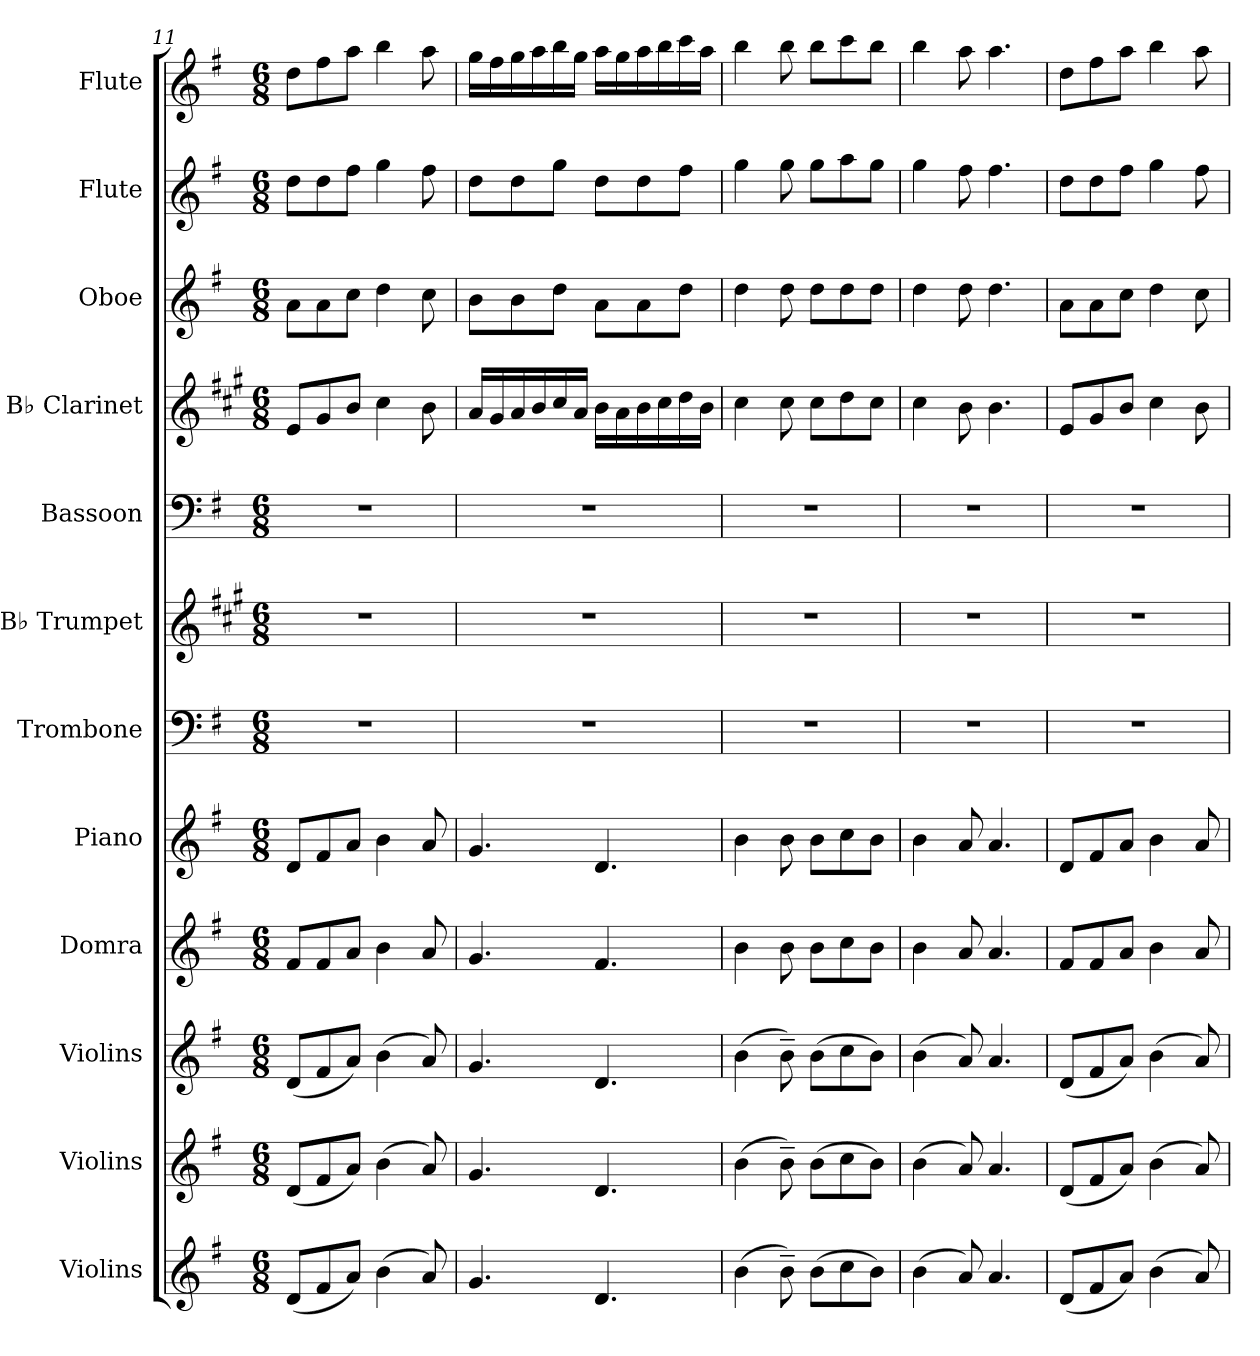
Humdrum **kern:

**kern	**kern	**kern	**kern	**kern	**kern	**kern	**kern	**kern	**kern	**kern	**kern
*part12	*part11	*part10	*part9	*part8	*part7	*part6	*part5	*part4	*part3	*part2	*part1
*staff12	*staff11	*staff10	*staff9	*staff8	*staff7	*staff6	*staff5	*staff4	*staff3	*staff2	*staff1
*I"Violins	*I"Violins	*I"Violins	*I"Domra	*I"Piano	*I"Trombone	*I"B♭ Trumpet	*I"Bassoon	*I"B♭ Clarinet	*I"Oboe	*I"Flute	*I"Flute
*I'Vlns.	*I'Vlns.	*I'Vlns.	*I'Dom.	*I'Pno.	*I'Tbn.	*I'B♭ Tpt.	*I'Bsn.	*I'B♭ Cl.	*I'Ob.	*I'Fl.	*I'Fl.
*clefG2	*clefG2	*clefG2	*clefG2	*clefG2	*clefF4	*clefG2	*clefF4	*clefG2	*clefG2	*clefG2	*clefG2
*	*	*	*	*	*	*ITrd1c2	*	*ITrd1c2	*	*	*
*k[f#]	*k[f#]	*k[f#]	*k[f#]	*k[f#]	*k[f#]	*k[f#]	*k[f#]	*k[f#]	*k[f#]	*k[f#]	*k[f#]
*M6/8	*M6/8	*M6/8	*M6/8	*M6/8	*M6/8	*M6/8	*M6/8	*M6/8	*M6/8	*M6/8	*M6/8
=11	=11	=11	=11	=11	=11	=11	=11	=11	=11	=11	=11
(<8d/L	(<8d/L	(<8d/L	8f#/L	8d/L	2.r	2.r	2.r	8d/L	8a\L	8dd\L	8dd\L
8f#/	8f#/	8f#/	8f#/	8f#/	.	.	.	8f#/	8a\	8dd\	8ff#\
8a/J)	8a/J)	8a/J)	8a/J	8a/J	.	.	.	8a/J	8cc\J	8ff#\J	8aa\J
(>4b\	(>4b\	(>4b\	4b\	4b\	.	.	.	4b\	4dd\	4gg\	4bb\
8a/)	8a/)	8a/)	8a/	8a/	.	.	.	8a\	8cc\	8ff#\	8aa\
!!LO:PB:g=z
=12	=12	=12	=12	=12	=12	=12	=12	=12	=12	=12	=12
4.g/	4.g/	4.g/	4.g/	4.g/	2.r	2.r	2.r	16g/LL	8b\L	8dd\L	16gg\LL
.	.	.	.	.	.	.	.	16f#/	.	.	16ff#\
.	.	.	.	.	.	.	.	16g/	8b\	8dd\	16gg\
.	.	.	.	.	.	.	.	16a/	.	.	16aa\
.	.	.	.	.	.	.	.	16b/	8dd\J	8gg\J	16bb\
.	.	.	.	.	.	.	.	16g/JJ	.	.	16gg\JJ
4.d/	4.d/	4.d/	4.f#/	4.d/	.	.	.	16a\LL	8a\L	8dd\L	16aa\LL
.	.	.	.	.	.	.	.	16g\	.	.	16gg\
.	.	.	.	.	.	.	.	16a\	8a\	8dd\	16aa\
.	.	.	.	.	.	.	.	16b\	.	.	16bb\
.	.	.	.	.	.	.	.	16cc\	8dd\J	8ff#\J	16ccc\
.	.	.	.	.	.	.	.	16a\JJ	.	.	16aa\JJ
=13	=13	=13	=13	=13	=13	=13	=13	=13	=13	=13	=13
(>4b\	(>4b\	(>4b\	4b\	4b\	2.r	2.r	2.r	4b\	4dd\	4gg\	4bb\
8b~\)	8b~\)	8b~\)	8b\	8b\	.	.	.	8b\	8dd\	8gg\	8bb\
(>8b\L	(>8b\L	(>8b\L	8b\L	8b\L	.	.	.	8b\L	8dd\L	8gg\L	8bb\L
8cc\	8cc\	8cc\	8cc\	8cc\	.	.	.	8cc\	8dd\	8aa\	8ccc\
8b\J)	8b\J)	8b\J)	8b\J	8b\J	.	.	.	8b\J	8dd\J	8gg\J	8bb\J
=14	=14	=14	=14	=14	=14	=14	=14	=14	=14	=14	=14
(>4b\	(>4b\	(>4b\	4b\	4b\	2.r	2.r	2.r	4b\	4dd\	4gg\	4bb\
8a/)	8a/)	8a/)	8a/	8a/	.	.	.	8a\	8dd\	8ff#\	8aa\
4.a/	4.a/	4.a/	4.a/	4.a/	.	.	.	4.a\	4.dd\	4.ff#\	4.aa\
=15	=15	=15	=15	=15	=15	=15	=15	=15	=15	=15	=15
(<8d/L	(<8d/L	(<8d/L	8f#/L	8d/L	2.r	2.r	2.r	8d/L	8a\L	8dd\L	8dd\L
8f#/	8f#/	8f#/	8f#/	8f#/	.	.	.	8f#/	8a\	8dd\	8ff#\
8a/J)	8a/J)	8a/J)	8a/J	8a/J	.	.	.	8a/J	8cc\J	8ff#\J	8aa\J
(>4b\	(>4b\	(>4b\	4b\	4b\	.	.	.	4b\	4dd\	4gg\	4bb\
8a/)	8a/)	8a/)	8a/	8a/	.	.	.	8a\	8cc\	8ff#\	8aa\
=	=	=	=	=	=	=	=	=	=	=	=
*-	*-	*-	*-	*-	*-	*-	*-	*-	*-	*-	*-
